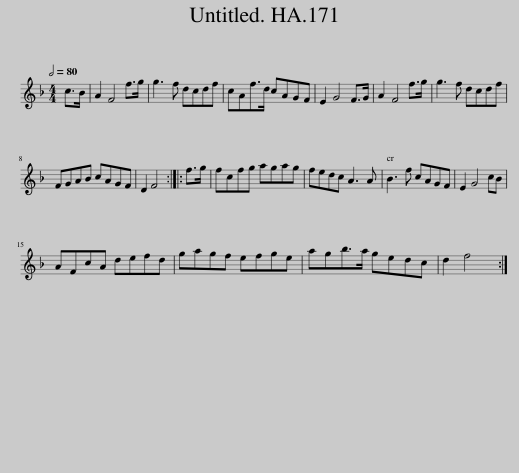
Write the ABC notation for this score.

X:1
L:1/8
Q:1/2=80
M:4/4
I:linebreak $
K:F
V:1 treble
V:1
 c>B | A2 F4 f>g | g3 f dcdf | cAf>d cAGF | E2 G4 F>G | %5
 A2 F4 f>g | g3 f dcdf |$ FGAB cAGF | D2 F4 :: f>g | %10
 fcfg agag | fedc A3 A | B3 f cAGF | E2 G4 cB |$ AFcA defd | %15
 gagf efge | agb>a gedc | d2 f4 :| %18
